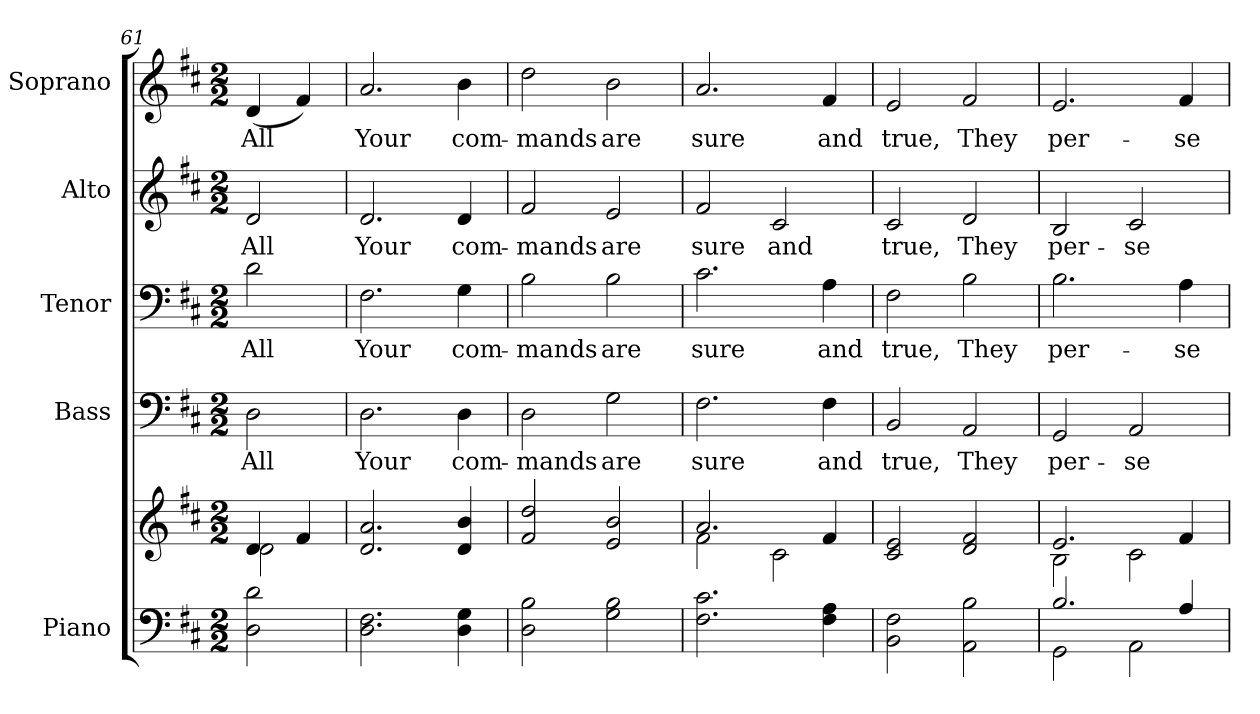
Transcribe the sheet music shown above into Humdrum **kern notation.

**kern	**kern	**kern	**text	**kern	**text	**kern	**text	**kern	**text
*part5	*part5	*part4	*part4	*part3	*part3	*part2	*part2	*part1	*part1
*staff6	*staff5	*staff4	*staff4	*staff3	*staff3	*staff2	*staff2	*staff1	*staff1
*I"Piano	*	*I"Bass	*	*I"Tenor	*	*I"Alto	*	*I"Soprano	*
*I'Pno.	*	*I'B.	*	*I'T.	*	*I'A.	*	*I'S.	*
*clefF4	*clefG2	*clefF4	*	*clefF4	*	*clefG2	*	*clefG2	*
*k[f#c#]	*k[f#c#]	*k[f#c#]	*	*k[f#c#]	*	*k[f#c#]	*	*k[f#c#]	*
*D:	*D:	*D:	*	*D:	*	*D:	*	*D:	*
*M2/2	*M2/2	*M2/2	*	*M2/2	*	*M2/2	*	*M2/2	*
=61	=61	=61	=61	=61	=61	=61	=61	=61	=61
*	*^	*	*	*	*	*	*	*	*
!	!	!	!	!LO:LY:b:color=#000000	!	!	!	!	!	!
!	!	!	!	!	!	!LO:LY:b:color=#000000	!	!	!	!
!	!	!	!	!	!	!	!	!LO:LY:b:color=#000000	!	!
!	!	!	!	!	!	!	!	!	!	!LO:LY:b:color=#000000
2Di\ 2di	4di/	2di\	2Di\	All	2di\	All	2di/	All	(4di/	All
.	4f#i/	.	.	.	.	.	.	.	4f#i/)	.
*	*v	*v	*	*	*	*	*	*	*	*
=62	=62	=62	=62	=62	=62	=62	=62	=62	=62
!	!	!	!LO:LY:b:color=#000000	!	!	!	!	!	!
!	!	!	!	!	!LO:LY:b:color=#000000	!	!	!	!
!	!	!	!	!	!	!	!LO:LY:b:color=#000000	!	!
!	!	!	!	!	!	!	!	!	!LO:LY:b:color=#000000
2.Di\ 2.F#i	2.di/ 2.ai	2.Di\	Your	2.F#i\	Your	2.di/	Your	2.ai/	Your
!	!	!	!LO:LY:b:color=#000000	!	!	!	!	!	!
!	!	!	!	!	!LO:LY:b:color=#000000	!	!	!	!
!	!	!	!	!	!	!	!LO:LY:b:color=#000000	!	!
!	!	!	!	!	!	!	!	!	!LO:LY:b:color=#000000
4Di\ 4Gi	4di/ 4bi	4Di\	com-	4Gi\	com-	4di/	com-	4bi\	com-
=63	=63	=63	=63	=63	=63	=63	=63	=63	=63
!	!	!	!LO:LY:b:color=#000000	!	!	!	!	!	!
!	!	!	!	!	!LO:LY:b:color=#000000	!	!	!	!
!	!	!	!	!	!	!	!LO:LY:b:color=#000000	!	!
!	!	!	!	!	!	!	!	!	!LO:LY:b:color=#000000
2Di\ 2Bi	2f#i/ 2ddi	2Di\	-mands	2Bi\	-mands	2f#i/	-mands	2ddi\	-mands
!	!	!	!LO:LY:b:color=#000000	!	!	!	!	!	!
!	!	!	!	!	!LO:LY:b:color=#000000	!	!	!	!
!	!	!	!	!	!	!	!LO:LY:b:color=#000000	!	!
!	!	!	!	!	!	!	!	!	!LO:LY:b:color=#000000
2Gi\ 2Bi	2ei/ 2bi	2Gi\	are	2Bi\	are	2ei/	are	2bi\	are
=64	=64	=64	=64	=64	=64	=64	=64	=64	=64
*	*^	*	*	*	*	*	*	*	*
!	!	!	!	!LO:LY:b:color=#000000	!	!	!	!	!	!
!	!	!	!	!	!	!LO:LY:b:color=#000000	!	!	!	!
!	!	!	!	!	!	!	!	!LO:LY:b:color=#000000	!	!
!	!	!	!	!	!	!	!	!	!	!LO:LY:b:color=#000000
2.F#i\ 2.c#i	2.ai/	2f#i\	2.F#i\	sure	2.c#i\	sure	2f#i/	sure	2.ai/	sure
!	!	!	!	!	!	!	!	!LO:LY:b:color=#000000	!	!
.	.	2c#i\	.	.	.	.	2c#i/	and	.	.
!	!	!	!	!LO:LY:b:color=#000000	!	!	!	!	!	!
!	!	!	!	!	!	!LO:LY:b:color=#000000	!	!	!	!
!	!	!	!	!	!	!	!	!	!	!LO:LY:b:color=#000000
4F#i\ 4Ai	4f#i/	.	4F#i\	and	4Ai\	and	.	.	4f#i/	and
*	*v	*v	*	*	*	*	*	*	*	*
!!LO:PB:g=z
=65	=65	=65	=65	=65	=65	=65	=65	=65	=65
!	!	!	!LO:LY:b:color=#000000	!	!	!	!	!	!
!	!	!	!	!	!LO:LY:b:color=#000000	!	!	!	!
!	!	!	!	!	!	!	!LO:LY:b:color=#000000	!	!
!	!	!	!	!	!	!	!	!	!LO:LY:b:color=#000000
2BBi\ 2F#i	2c#i/ 2ei	2BBi/	true,	2F#i\	true,	2c#i/	true,	2ei/	true,
!	!	!	!LO:LY:b:color=#000000	!	!	!	!	!	!
!	!	!	!	!	!LO:LY:b:color=#000000	!	!	!	!
!	!	!	!	!	!	!	!LO:LY:b:color=#000000	!	!
!	!	!	!	!	!	!	!	!	!LO:LY:b:color=#000000
2AAi\ 2Bi	2di/ 2f#i	2AAi/	They	2Bi\	They	2di/	They	2f#i/	They
=66	=66	=66	=66	=66	=66	=66	=66	=66	=66
*^	*^	*	*	*	*	*	*	*	*
!	!	!	!	!	!LO:LY:b:color=#000000	!	!	!	!	!	!
!	!	!	!	!	!	!	!LO:LY:b:color=#000000	!	!	!	!
!	!	!	!	!	!	!	!	!	!LO:LY:b:color=#000000	!	!
!	!	!	!	!	!	!	!	!	!	!	!LO:LY:b:color=#000000
2.Bi/	2GGi\	2.ei/	2Bi\	2GGi/	per-	2.Bi\	per-	2Bi/	per-	2.ei/	per-
!	!	!	!	!	!LO:LY:b:color=#000000	!	!	!	!	!	!
!	!	!	!	!	!	!	!	!	!LO:LY:b:color=#000000	!	!
.	2AAi\	.	2c#i\	2AAi/	-se-	.	.	2c#i/	-se-	.	.
!	!	!	!	!	!	!	!LO:LY:b:color=#000000	!	!	!	!
!	!	!	!	!	!	!	!	!	!	!	!LO:LY:b:color=#000000
4Ai/	.	4f#i/	.	.	.	4Ai\	-se-	.	.	4f#i/	-se-
*v	*v	*	*	*	*	*	*	*	*	*	*
*	*v	*v	*	*	*	*	*	*	*	*
=	=	=	=	=	=	=	=	=	=
*-	*-	*-	*-	*-	*-	*-	*-	*-	*-
